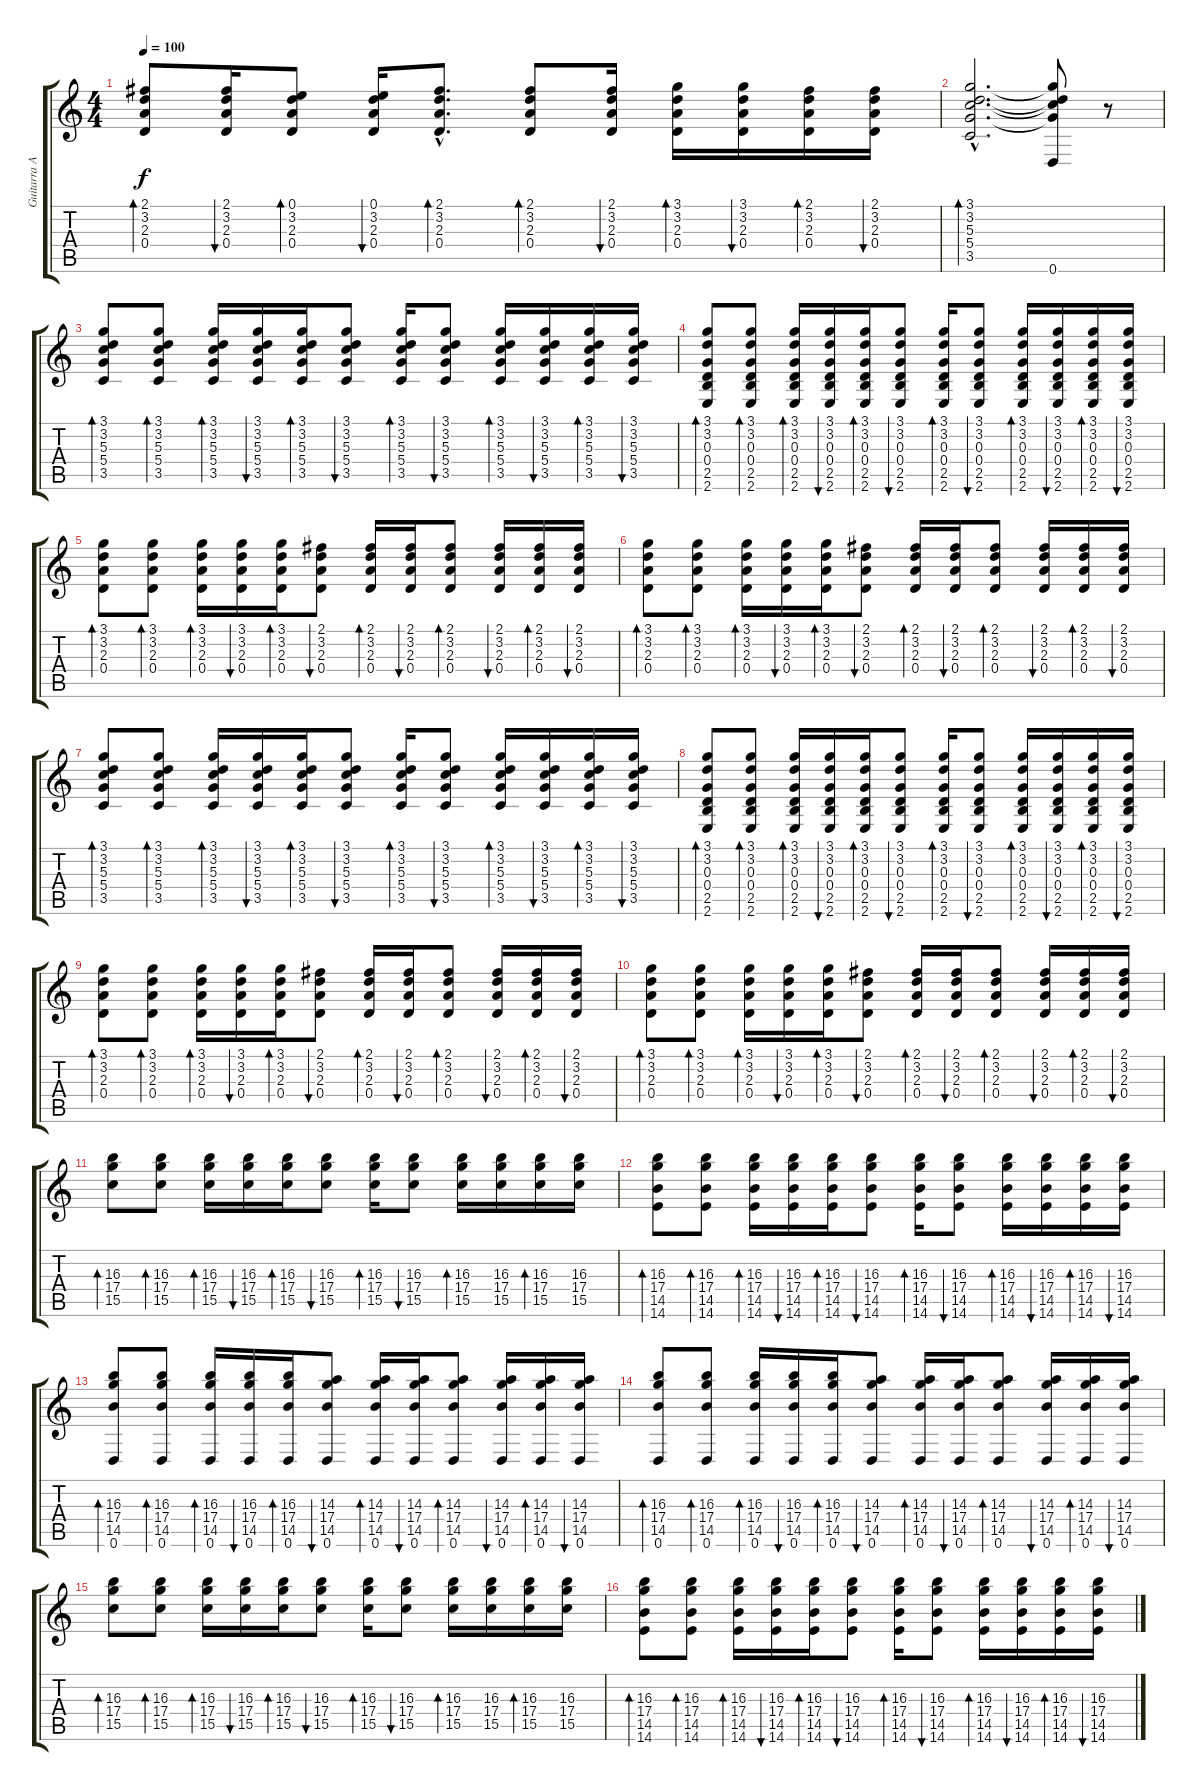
\track ("Guitarra Acústica" "Guitarra A") {instrument acousticguitarsteel}
\staff {score tabs}
\tuning (E4 B3 G3 D3 A2 D2) {hide}
\ts (4 4)
\tempo 100
\clef g2
\ks c
(2.1 3.2 2.3 0.4).8{bd 30 dy f} (2.1 3.2 2.3 0.4).16{bu 30} (0.1 3.2 2.3 0.4).8{bd 30} (0.1 3.2 2.3 0.4).16{bu 30} (2.1{hac} 3.2{hac} 2.3{hac} 0.4{hac}).8{d bd 30} (2.1 3.2 2.3 0.4).8{bd 30} (2.1 3.2 2.3 0.4).16{bu 30} (3.1 3.2 2.3 0.4).16{bd 30} (3.1 3.2 2.3 0.4).16{bu 30} (2.1 3.2 2.3 0.4).16{bd 30} (2.1 3.2 2.3 0.4).16{bu 30} |
(3.1{hac} 3.2{hac} 5.3{hac} 5.4{hac} 3.5{hac}).2{d bd 30} (3.1{t} 3.2{t} 5.3{t} 5.4{t} 0.6).8 r.8 |
(3.1 3.2 5.3 5.4 3.5).8{bd 30} (3.1 3.2 5.3 5.4 3.5).8{bd 30} (3.1 3.2 5.3 5.4 3.5).16{bd 30} (3.1 3.2 5.3 5.4 3.5).16{bu 30} (3.1 3.2 5.3 5.4 3.5).16{bd 30} (3.1 3.2 5.3 5.4 3.5).8{bu 30} (3.1 3.2 5.3 5.4 3.5).16{bd 30} (3.1 3.2 5.3 5.4 3.5).8{bu 30} (3.1 3.2 5.3 5.4 3.5).16{bd 30} (3.1 3.2 5.3 5.4 3.5).16{bu 30} (3.1 3.2 5.3 5.4 3.5).16{bd 30} (3.1 3.2 5.3 5.4 3.5).16{bu 30} |
(3.1 3.2 0.3 0.4 2.5 2.6).8{bd 30} (3.1 3.2 0.3 0.4 2.5 2.6).8{bd 30} (3.1 3.2 0.3 0.4 2.5 2.6).16{bd 30} (3.1 3.2 0.3 0.4 2.5 2.6).16{bu 30} (3.1 3.2 0.3 0.4 2.5 2.6).16{bd 30} (3.1 3.2 0.3 0.4 2.5 2.6).8{bu 30} (3.1 3.2 0.3 0.4 2.5 2.6).16{bd 30} (3.1 3.2 0.3 0.4 2.5 2.6).8{bu 30} (3.1 3.2 0.3 0.4 2.5 2.6).16{bd 30} (3.1 3.2 0.3 0.4 2.5 2.6).16{bu 30} (3.1 3.2 0.3 0.4 2.5 2.6).16{bd 30} (3.1 3.2 0.3 0.4 2.5 2.6).16{bu 30} |
(3.1 3.2 2.3 0.4).8{bd 30} (3.1 3.2 2.3 0.4).8{bd 30} (3.1 3.2 2.3 0.4).16{bd 30} (3.1 3.2 2.3 0.4).16{bu 30} (3.1 3.2 2.3 0.4).16{bd 30} (2.1 3.2 2.3 0.4).8{bu 30} (2.1 3.2 2.3 0.4).16{bd 30} (2.1 3.2 2.3 0.4).16{bu 30} (2.1 3.2 2.3 0.4).8{bd 30} (2.1 3.2 2.3 0.4).16{bu 30} (2.1 3.2 2.3 0.4).16{bd 30} (2.1 3.2 2.3 0.4).16{bu 30} |
(3.1 3.2 2.3 0.4).8{bd 30} (3.1 3.2 2.3 0.4).8{bd 30} (3.1 3.2 2.3 0.4).16{bd 30} (3.1 3.2 2.3 0.4).16{bu 30} (3.1 3.2 2.3 0.4).16{bd 30} (2.1 3.2 2.3 0.4).8{bu 30} (2.1 3.2 2.3 0.4).16{bd 30} (2.1 3.2 2.3 0.4).16{bu 30} (2.1 3.2 2.3 0.4).8{bd 30} (2.1 3.2 2.3 0.4).16{bu 30} (2.1 3.2 2.3 0.4).16{bd 30} (2.1 3.2 2.3 0.4).16{bu 30} |
(3.1 3.2 5.3 5.4 3.5).8{bd 30} (3.1 3.2 5.3 5.4 3.5).8{bd 30} (3.1 3.2 5.3 5.4 3.5).16{bd 30} (3.1 3.2 5.3 5.4 3.5).16{bu 30} (3.1 3.2 5.3 5.4 3.5).16{bd 30} (3.1 3.2 5.3 5.4 3.5).8{bu 30} (3.1 3.2 5.3 5.4 3.5).16{bd 30} (3.1 3.2 5.3 5.4 3.5).8{bu 30} (3.1 3.2 5.3 5.4 3.5).16{bd 30} (3.1 3.2 5.3 5.4 3.5).16{bu 30} (3.1 3.2 5.3 5.4 3.5).16{bd 30} (3.1 3.2 5.3 5.4 3.5).16{bu 30} |
(3.1 3.2 0.3 0.4 2.5 2.6).8{bd 30} (3.1 3.2 0.3 0.4 2.5 2.6).8{bd 30} (3.1 3.2 0.3 0.4 2.5 2.6).16{bd 30} (3.1 3.2 0.3 0.4 2.5 2.6).16{bu 30} (3.1 3.2 0.3 0.4 2.5 2.6).16{bd 30} (3.1 3.2 0.3 0.4 2.5 2.6).8{bu 30} (3.1 3.2 0.3 0.4 2.5 2.6).16{bd 30} (3.1 3.2 0.3 0.4 2.5 2.6).8{bu 30} (3.1 3.2 0.3 0.4 2.5 2.6).16{bd 30} (3.1 3.2 0.3 0.4 2.5 2.6).16{bu 30} (3.1 3.2 0.3 0.4 2.5 2.6).16{bd 30} (3.1 3.2 0.3 0.4 2.5 2.6).16{bu 30} |
(3.1 3.2 2.3 0.4).8{bd 30} (3.1 3.2 2.3 0.4).8{bd 30} (3.1 3.2 2.3 0.4).16{bd 30} (3.1 3.2 2.3 0.4).16{bu 30} (3.1 3.2 2.3 0.4).16{bd 30} (2.1 3.2 2.3 0.4).8{bu 30} (2.1 3.2 2.3 0.4).16{bd 30} (2.1 3.2 2.3 0.4).16{bu 30} (2.1 3.2 2.3 0.4).8{bd 30} (2.1 3.2 2.3 0.4).16{bu 30} (2.1 3.2 2.3 0.4).16{bd 30} (2.1 3.2 2.3 0.4).16{bu 30} |
(3.1 3.2 2.3 0.4).8{bd 30} (3.1 3.2 2.3 0.4).8{bd 30} (3.1 3.2 2.3 0.4).16{bd 30} (3.1 3.2 2.3 0.4).16{bu 30} (3.1 3.2 2.3 0.4).16{bd 30} (2.1 3.2 2.3 0.4).8{bu 30} (2.1 3.2 2.3 0.4).16{bd 30} (2.1 3.2 2.3 0.4).16{bu 30} (2.1 3.2 2.3 0.4).8{bd 30} (2.1 3.2 2.3 0.4).16{bu 30} (2.1 3.2 2.3 0.4).16{bd 30} (2.1 3.2 2.3 0.4).16{bu 30} |
(16.3 17.4 15.5).8{bd 30} (16.3 17.4 15.5).8{bd 30} (16.3 17.4 15.5).16{bd 30} (16.3 17.4 15.5).16{bu 30} (16.3 17.4 15.5).16{bd 30} (16.3 17.4 15.5).8{bu 30} (16.3 17.4 15.5).16{bd 30} (16.3 17.4 15.5).8{bu 30} (16.3 17.4 15.5).16{bd 30} (16.3 17.4 15.5).16 (16.3 17.4 15.5).16{bd 30} (16.3 17.4 15.5).16 |
(16.3 17.4 14.5 14.6).8{bd 30} (16.3 17.4 14.5 14.6).8{bd 30} (16.3 17.4 14.5 14.6).16{bd 30} (16.3 17.4 14.5 14.6).16{bu 30} (16.3 17.4 14.5 14.6).16{bd 30} (16.3 17.4 14.5 14.6).8{bu 30} (16.3 17.4 14.5 14.6).16{bd 30} (16.3 17.4 14.5 14.6).8{bu 30} (16.3 17.4 14.5 14.6).16{bd 30} (16.3 17.4 14.5 14.6).16{bu 30} (16.3 17.4 14.5 14.6).16{bd 30} (16.3 17.4 14.5 14.6).16{bu 30} |
(16.3 17.4 14.5 0.6).8{bd 30} (16.3 17.4 14.5 0.6).8{bd 30} (16.3 17.4 14.5 0.6).16{bd 30} (16.3 17.4 14.5 0.6).16{bu 30} (16.3 17.4 14.5 0.6).16{bd 30} (14.3 17.4 14.5 0.6).8{bu 30} (14.3 17.4 14.5 0.6).16{bd 30} (14.3 17.4 14.5 0.6).16{bu 30} (14.3 17.4 14.5 0.6).8{bd 30} (14.3 17.4 14.5 0.6).16{bu 30} (14.3 17.4 14.5 0.6).16{bd 30} (14.3 17.4 14.5 0.6).16{bu 30} |
(16.3 17.4 14.5 0.6).8{bd 30} (16.3 17.4 14.5 0.6).8{bd 30} (16.3 17.4 14.5 0.6).16{bd 30} (16.3 17.4 14.5 0.6).16{bu 30} (16.3 17.4 14.5 0.6).16{bd 30} (14.3 17.4 14.5 0.6).8{bu 30} (14.3 17.4 14.5 0.6).16{bd 30} (14.3 17.4 14.5 0.6).16{bu 30} (14.3 17.4 14.5 0.6).8{bd 30} (14.3 17.4 14.5 0.6).16{bu 30} (14.3 17.4 14.5 0.6).16{bd 30} (14.3 17.4 14.5 0.6).16{bu 30} |
(16.3 17.4 15.5).8{bd 30} (16.3 17.4 15.5).8{bd 30} (16.3 17.4 15.5).16{bd 30} (16.3 17.4 15.5).16{bu 30} (16.3 17.4 15.5).16{bd 30} (16.3 17.4 15.5).8{bu 30} (16.3 17.4 15.5).16{bd 30} (16.3 17.4 15.5).8{bu 30} (16.3 17.4 15.5).16{bd 30} (16.3 17.4 15.5).16 (16.3 17.4 15.5).16{bd 30} (16.3 17.4 15.5).16 |
(16.3 17.4 14.5 14.6).8{bd 30} (16.3 17.4 14.5 14.6).8{bd 30} (16.3 17.4 14.5 14.6).16{bd 30} (16.3 17.4 14.5 14.6).16{bu 30} (16.3 17.4 14.5 14.6).16{bd 30} (16.3 17.4 14.5 14.6).8{bu 30} (16.3 17.4 14.5 14.6).16{bd 30} (16.3 17.4 14.5 14.6).8{bu 30} (16.3 17.4 14.5 14.6).16{bd 30} (16.3 17.4 14.5 14.6).16{bu 30} (16.3 17.4 14.5 14.6).16{bd 30} (16.3 17.4 14.5 14.6).16{bu 30}
